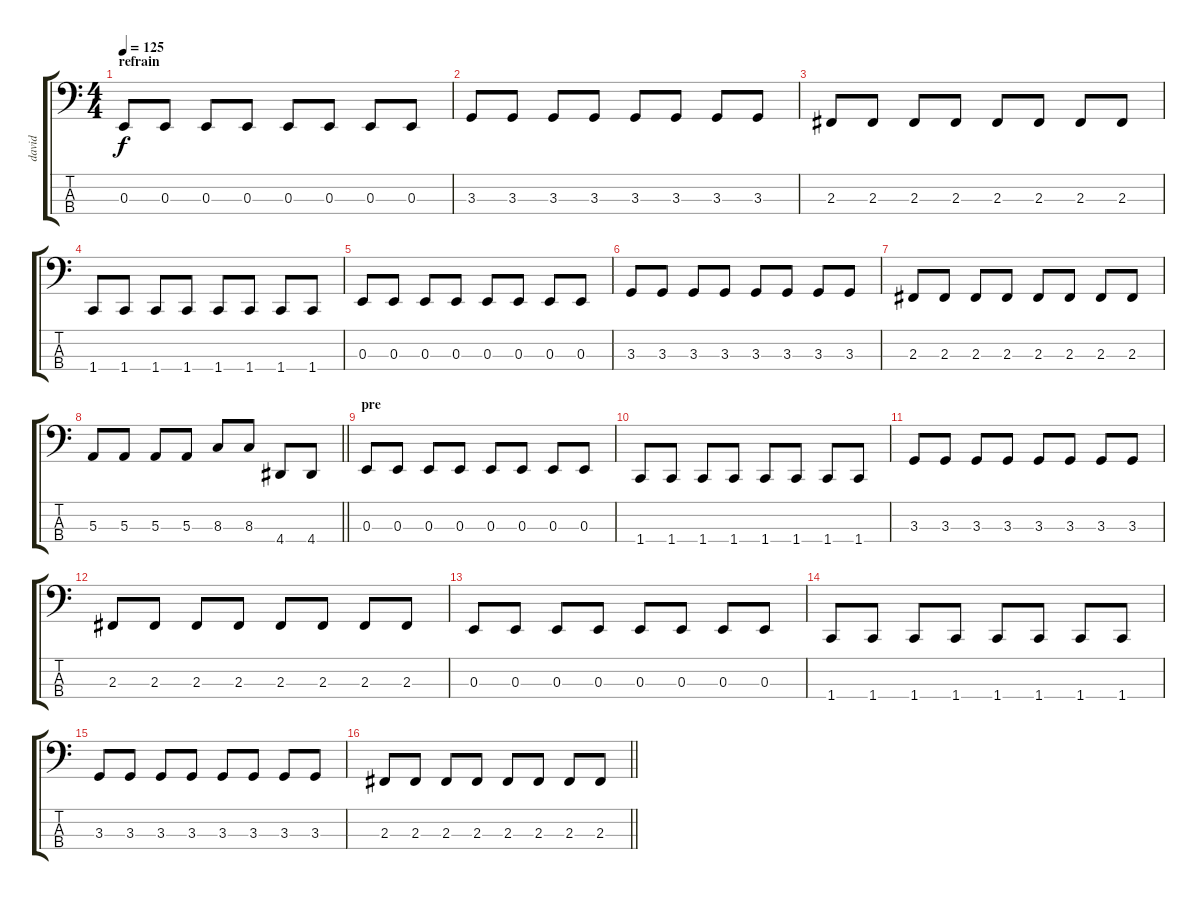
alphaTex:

\track ("david" "david") {instrument electricbassfinger}
\staff {score tabs}
\tuning (D2 A1 E1 B0) {hide}
\ts (4 4)
\section ("" "refrain")
\tempo 125
\clef f4
\ks c
0.3.8{dy f} 0.3.8 0.3.8 0.3.8 0.3.8 0.3.8 0.3.8 0.3.8 |
3.3.8 3.3.8 3.3.8 3.3.8 3.3.8 3.3.8 3.3.8 3.3.8 |
2.3.8 2.3.8 2.3.8 2.3.8 2.3.8 2.3.8 2.3.8 2.3.8 |
1.4.8 1.4.8 1.4.8 1.4.8 1.4.8 1.4.8 1.4.8 1.4.8 |
0.3.8 0.3.8 0.3.8 0.3.8 0.3.8 0.3.8 0.3.8 0.3.8 |
3.3.8 3.3.8 3.3.8 3.3.8 3.3.8 3.3.8 3.3.8 3.3.8 |
2.3.8 2.3.8 2.3.8 2.3.8 2.3.8 2.3.8 2.3.8 2.3.8 |
\barLineRight lightlight
5.3.8 5.3.8 5.3.8 5.3.8 8.3.8 8.3.8 4.4.8 4.4.8 |
\section ("" "pre ")
0.3.8 0.3.8 0.3.8 0.3.8 0.3.8 0.3.8 0.3.8 0.3.8 |
1.4.8 1.4.8 1.4.8 1.4.8 1.4.8 1.4.8 1.4.8 1.4.8 |
3.3.8 3.3.8 3.3.8 3.3.8 3.3.8 3.3.8 3.3.8 3.3.8 |
2.3.8 2.3.8 2.3.8 2.3.8 2.3.8 2.3.8 2.3.8 2.3.8 |
0.3.8 0.3.8 0.3.8 0.3.8 0.3.8 0.3.8 0.3.8 0.3.8 |
1.4.8 1.4.8 1.4.8 1.4.8 1.4.8 1.4.8 1.4.8 1.4.8 |
3.3.8 3.3.8 3.3.8 3.3.8 3.3.8 3.3.8 3.3.8 3.3.8 |
\barLineRight lightlight
2.3.8 2.3.8 2.3.8 2.3.8 2.3.8 2.3.8 2.3.8 2.3.8
